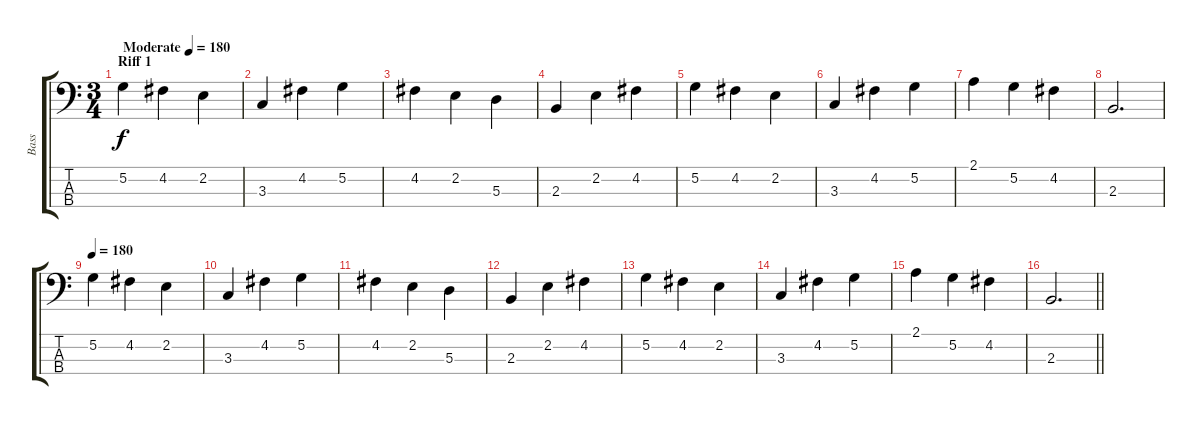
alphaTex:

\track ("Bass" "Bass") {instrument electricbassfinger}
\staff {score tabs}
\tuning (G2 D2 A1 E1) {hide}
\ts (3 4)
\section ("" "Riff 1")
\tempo (180 "Moderate")
\clef f4
\ks c
5.2.4{dy f instrument electricbassfinger} 4.2.4 2.2.4 |
3.3.4 4.2.4 5.2.4 |
4.2.4 2.2.4 5.3.4 |
2.3.4 2.2.4 4.2.4 |
5.2.4 4.2.4 2.2.4 |
3.3.4 4.2.4 5.2.4 |
2.1.4 5.2.4 4.2.4 |
2.3.2{d} |
\tempo 180
5.2.4 4.2.4 2.2.4 |
3.3.4 4.2.4 5.2.4 |
4.2.4 2.2.4 5.3.4 |
2.3.4 2.2.4 4.2.4 |
5.2.4 4.2.4 2.2.4 |
3.3.4 4.2.4 5.2.4 |
2.1.4 5.2.4 4.2.4 |
\barLineRight lightlight
2.3.2{d}
